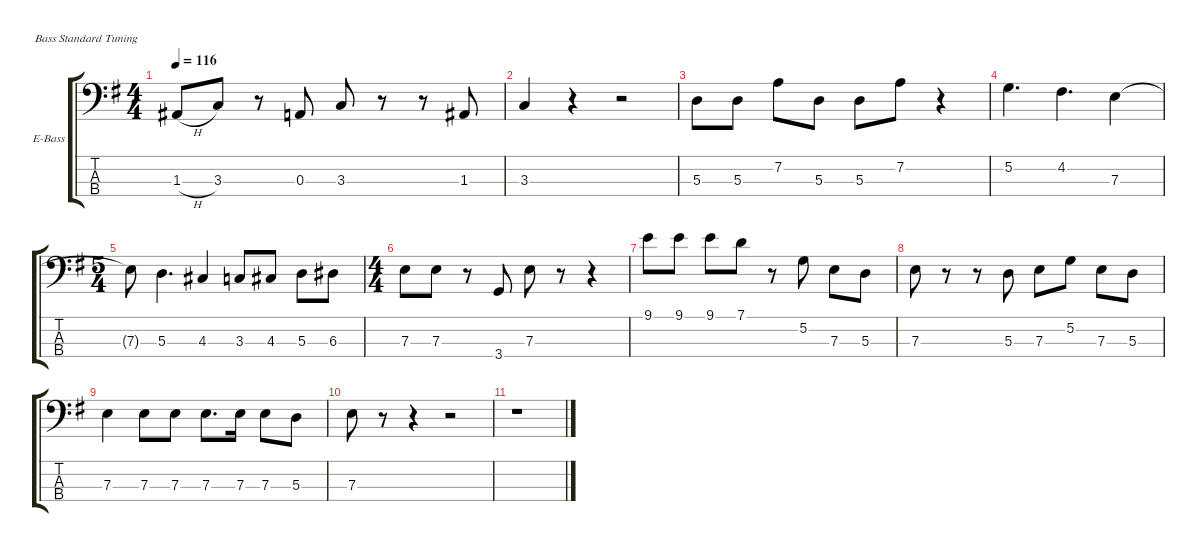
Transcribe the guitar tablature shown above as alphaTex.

\defaultSystemsLayout 4
\hideDynamics
\bracketExtendMode groupsimilarinstruments
\multiBarRest
\firstSystemTrackNameOrientation horizontal
\otherSystemsTrackNameOrientation horizontal
\track ("Bass 1" "E-Bass") {multiBarRest instrument electricbasspick}
\staff {score tabs}
\tuning (G2 D2 A1 E1)
\ts (4 4)
\tempo 116
\clef f4
\ks g
1.3{h}.8{dy f} 3.3.8 r.8 0.3.8 3.3.8 r.8 r.8 1.3.8 |
3.3.4 r.4 r.2 |
5.3.8 5.3.8 7.2.8 5.3.8 5.3.8 7.2.8 r.4 |
5.2.4{d} 4.2.4{d} 7.3.4 |
\ts (5 4)
7.3{t}.8 5.3.4{d} 4.3.4 3.3.8 4.3.8 5.3.8 6.3.8 |
\ts (4 4)
7.3.8 7.3.8 r.8 3.4.8 7.3.8 r.8 r.4 |
9.1.8 9.1.8 9.1.8 7.1.8 r.8 5.2.8 7.3.8 5.3.8 |
7.3.8 r.8 r.8 5.3.8 7.3.8 5.2.8 7.3.8 5.3.8 |
7.3.4 7.3.8 7.3.8 7.3.8{d} 7.3.16 7.3.8 5.3.8 |
7.3.8 r.8 r.4 r.2 |
r.1
